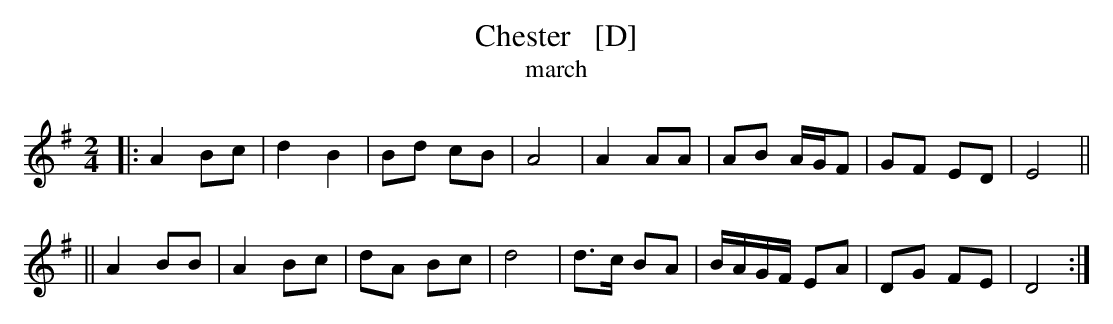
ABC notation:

X:1
T: Chester   [D]
T: march
M: 2/4
L: 1/8
K: G
|: A2 Bc | d2 B2 | Bd cB | A4 | A2  AA | AB    A/G/F | GF ED | E4 ||
|| A2 BB | A2 Bc | dA Bc | d4 | d>c BA | B/A/G/F/ EA | DG FE | D4 :|
